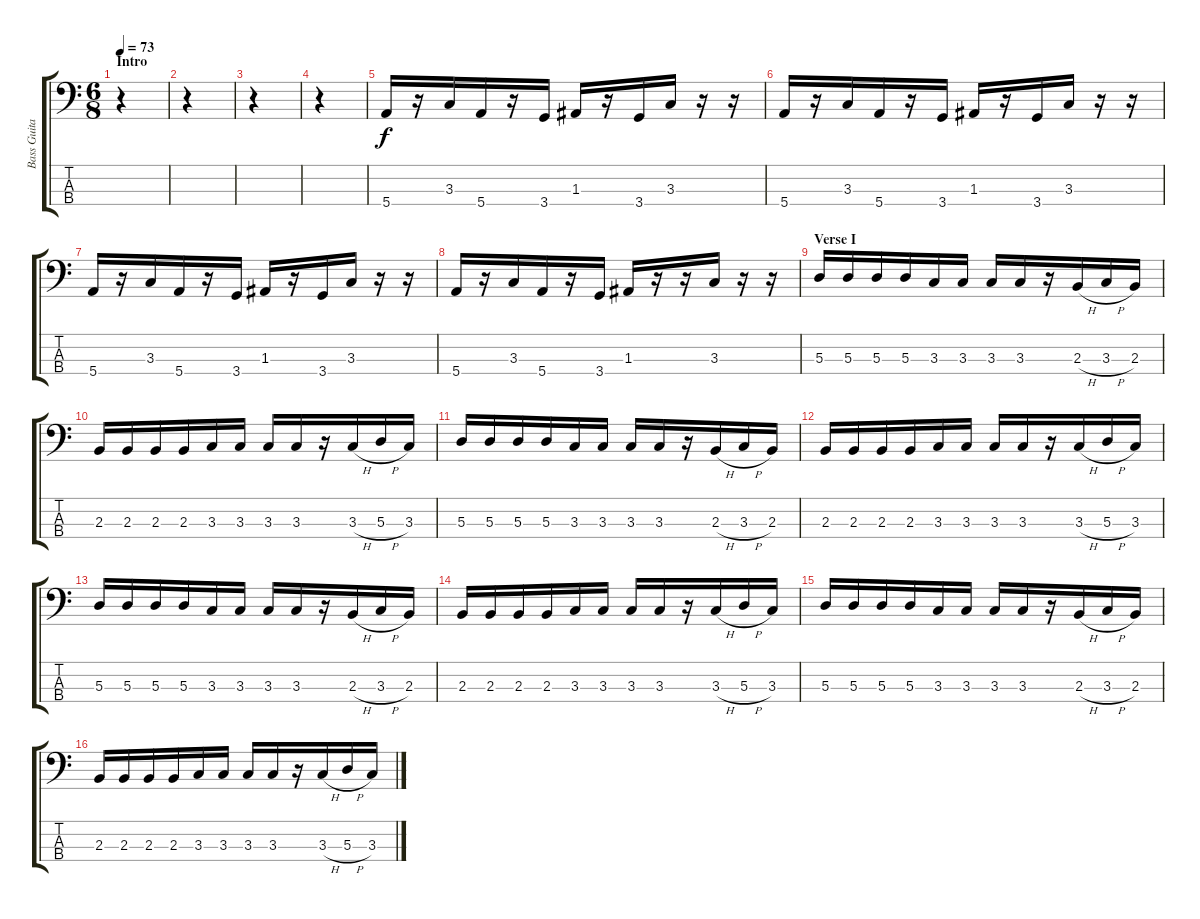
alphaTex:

\track ("Bass Guitar" "Bass Guita") {instrument electricbassfinger}
\staff {score tabs}
\tuning (G2 D2 A1 E1) {hide}
\ts (6 8)
\section ("" "Intro")
\tempo 73
\clef f4
\ks c
r.4{dy f instrument electricbassfinger} |
r.4 |
r.4 |
r.4 |
5.4.16 r.16 3.3.16 5.4.16 r.16 3.4.16 1.3.16 r.16 3.4.16 3.3.16 r.16 r.16 |
5.4.16 r.16 3.3.16 5.4.16 r.16 3.4.16 1.3.16 r.16 3.4.16 3.3.16 r.16 r.16 |
5.4.16 r.16 3.3.16 5.4.16 r.16 3.4.16 1.3.16 r.16 3.4.16 3.3.16 r.16 r.16 |
5.4.16 r.16 3.3.16 5.4.16 r.16 3.4.16 1.3.16 r.16 r.16 3.3.16 r.16 r.16 |
\section ("" "Verse I")
5.3.16 5.3.16 5.3.16 5.3.16 3.3.16 3.3.16 3.3.16 3.3.16 r.16 2.3{h}.16 3.3{h}.16 2.3.16 |
2.3.16 2.3.16 2.3.16 2.3.16 3.3.16 3.3.16 3.3.16 3.3.16 r.16 3.3{h}.16 5.3{h}.16 3.3.16 |
5.3.16 5.3.16 5.3.16 5.3.16 3.3.16 3.3.16 3.3.16 3.3.16 r.16 2.3{h}.16 3.3{h}.16 2.3.16 |
2.3.16 2.3.16 2.3.16 2.3.16 3.3.16 3.3.16 3.3.16 3.3.16 r.16 3.3{h}.16 5.3{h}.16 3.3.16 |
5.3.16 5.3.16 5.3.16 5.3.16 3.3.16 3.3.16 3.3.16 3.3.16 r.16 2.3{h}.16 3.3{h}.16 2.3.16 |
2.3.16 2.3.16 2.3.16 2.3.16 3.3.16 3.3.16 3.3.16 3.3.16 r.16 3.3{h}.16 5.3{h}.16 3.3.16 |
5.3.16 5.3.16 5.3.16 5.3.16 3.3.16 3.3.16 3.3.16 3.3.16 r.16 2.3{h}.16 3.3{h}.16 2.3.16 |
2.3.16 2.3.16 2.3.16 2.3.16 3.3.16 3.3.16 3.3.16 3.3.16 r.16 3.3{h}.16 5.3{h}.16 3.3.16
